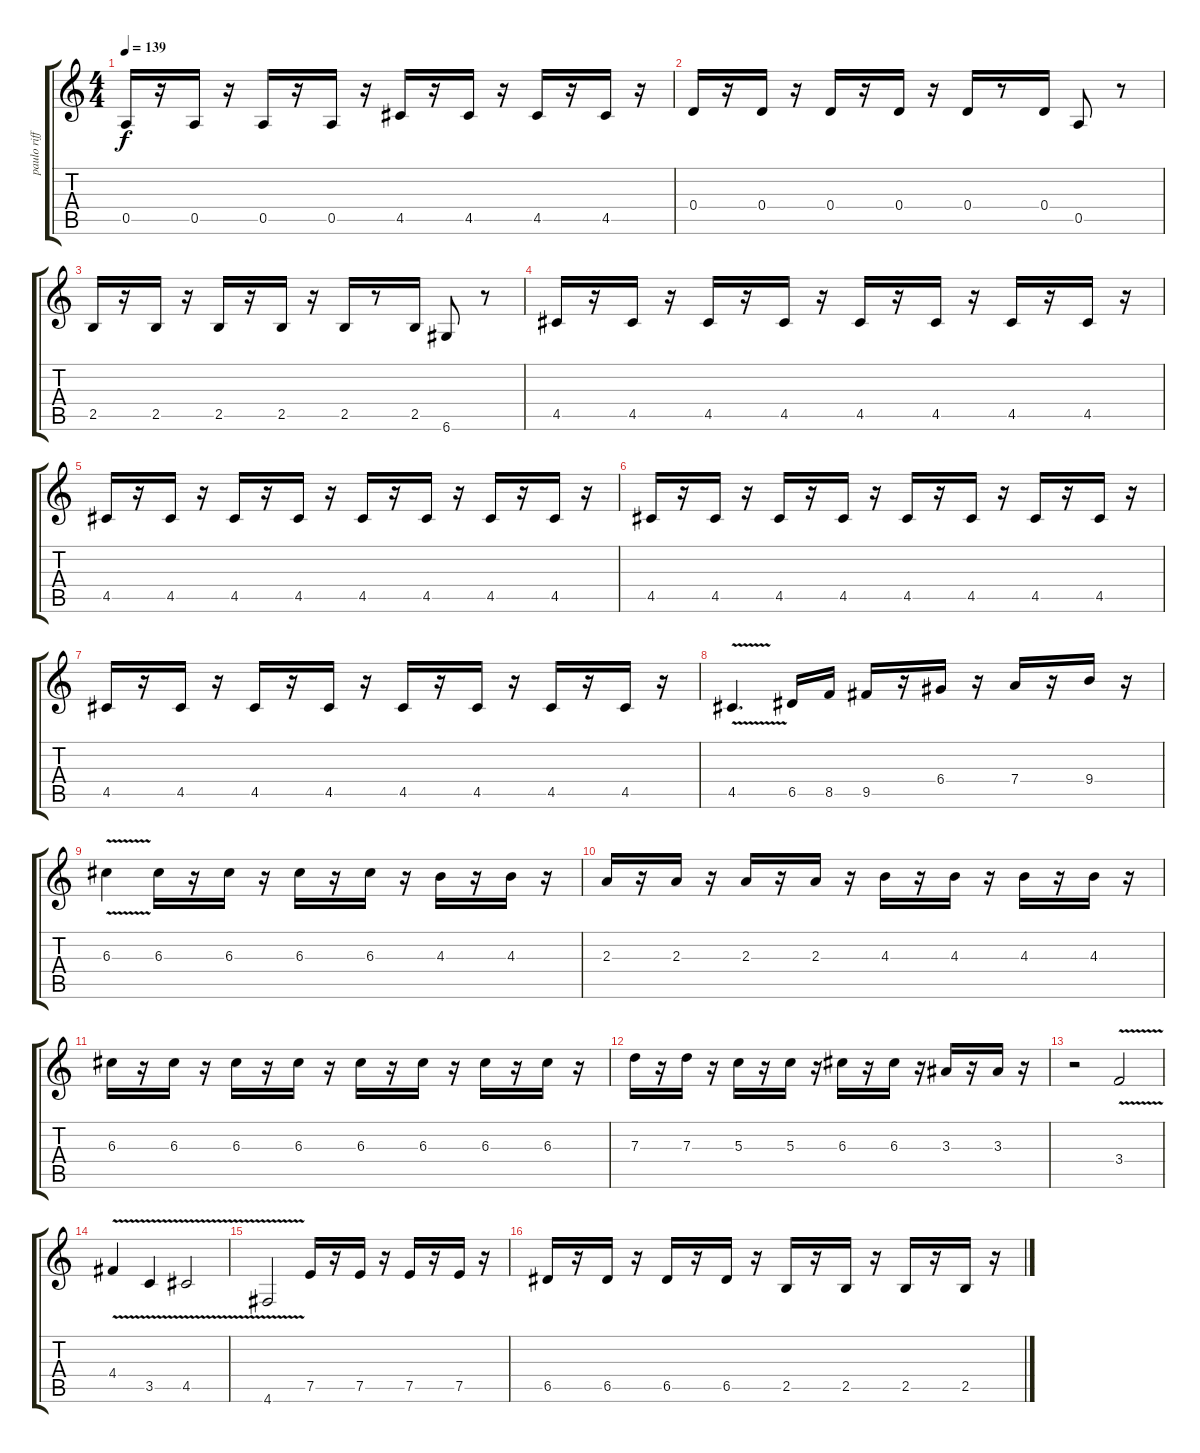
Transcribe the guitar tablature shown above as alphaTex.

\track ("paulo riff" "paulo riff") {instrument distortionguitar}
\staff {score tabs}
\tuning (E4 B3 G3 D3 A2 D2) {hide}
\ts (4 4)
\tempo 139
\clef g2
\ks c
0.5.16{dy f} r.16 0.5.16 r.16 0.5.16 r.16 0.5.16 r.16 4.5.16 r.16 4.5.16 r.16 4.5.16 r.16 4.5.16 r.16 |
0.4.16 r.16 0.4.16 r.16 0.4.16 r.16 0.4.16 r.16 0.4.16 r.8 0.4.16 0.5.8 r.8 |
2.5.16 r.16 2.5.16 r.16 2.5.16 r.16 2.5.16 r.16 2.5.16 r.8 2.5.16 6.6.8 r.8 |
4.5.16 r.16 4.5.16 r.16 4.5.16 r.16 4.5.16 r.16 4.5.16 r.16 4.5.16 r.16 4.5.16 r.16 4.5.16 r.16 |
4.5.16 r.16 4.5.16 r.16 4.5.16 r.16 4.5.16 r.16 4.5.16 r.16 4.5.16 r.16 4.5.16 r.16 4.5.16 r.16 |
4.5.16 r.16 4.5.16 r.16 4.5.16 r.16 4.5.16 r.16 4.5.16 r.16 4.5.16 r.16 4.5.16 r.16 4.5.16 r.16 |
4.5.16 r.16 4.5.16 r.16 4.5.16 r.16 4.5.16 r.16 4.5.16 r.16 4.5.16 r.16 4.5.16 r.16 4.5.16 r.16 |
4.5{v}.4{d} 6.5.16 8.5.16 9.5.16 r.16 6.4.16 r.16 7.4.16 r.16 9.4.16 r.16 |
6.3{v}.4 6.3.16 r.16 6.3.16 r.16 6.3.16 r.16 6.3.16 r.16 4.3.16 r.16 4.3.16 r.16 |
2.3.16 r.16 2.3.16 r.16 2.3.16 r.16 2.3.16 r.16 4.3.16 r.16 4.3.16 r.16 4.3.16 r.16 4.3.16 r.16 |
6.3.16 r.16 6.3.16 r.16 6.3.16 r.16 6.3.16 r.16 6.3.16 r.16 6.3.16 r.16 6.3.16 r.16 6.3.16 r.16 |
7.3.16 r.16 7.3.16 r.16 5.3.16 r.16 5.3.16 r.16 6.3.16 r.16 6.3.16 r.16 3.3.16 r.16 3.3.16 r.16 |
r.2 3.4{v}.2 |
4.4{v}.4 3.5{v}.4 4.5{v}.2 |
4.6{v}.2 7.5.16 r.16 7.5.16 r.16 7.5.16 r.16 7.5.16 r.16 |
6.5.16 r.16 6.5.16 r.16 6.5.16 r.16 6.5.16 r.16 2.5.16 r.16 2.5.16 r.16 2.5.16 r.16 2.5.16 r.16
